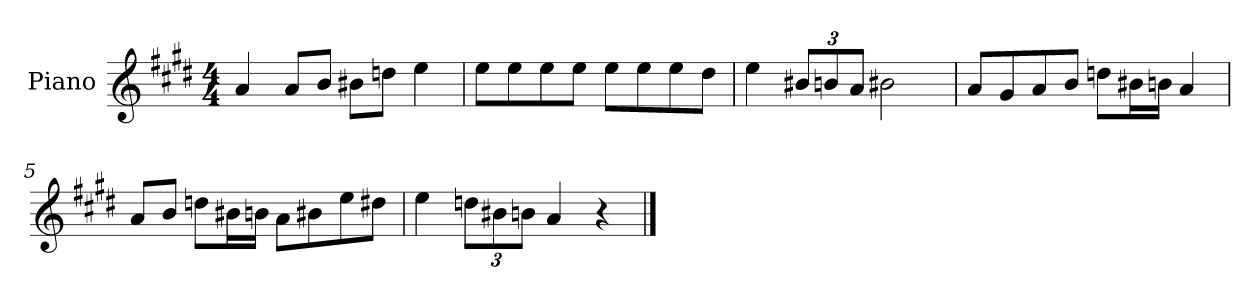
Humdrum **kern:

**kern
*part1
*staff1
*I"Piano
*I'P-no
*clefG2
*k[f#c#g#d#]
*M4/4
*MM90
=1
4a/
8a/L
8b/J
8b#X\L
8ddn\J
4ee\
=2
8ee\L
8ee\
8ee\
8ee\J
8ee\L
8ee\
8ee\
8dd#\J
=3
4ee\
*Xbrackettup
12b#X/L
12bn/
12a/J
2b#X\
=4
8a/L
8g#/
8a/
8b/J
8ddn\L
16b#X\L
16bn\JJ
4a/
!!LO:LB:g=z
=5
8a/L
8b/J
8ddn\L
16b#X\L
16bn\JJ
8a\L
8b#X\
8ee\
8dd#X\J
=6
4ee\
12ddn\L
12b#X\
12bn\J
4a/
4r
==
*-
